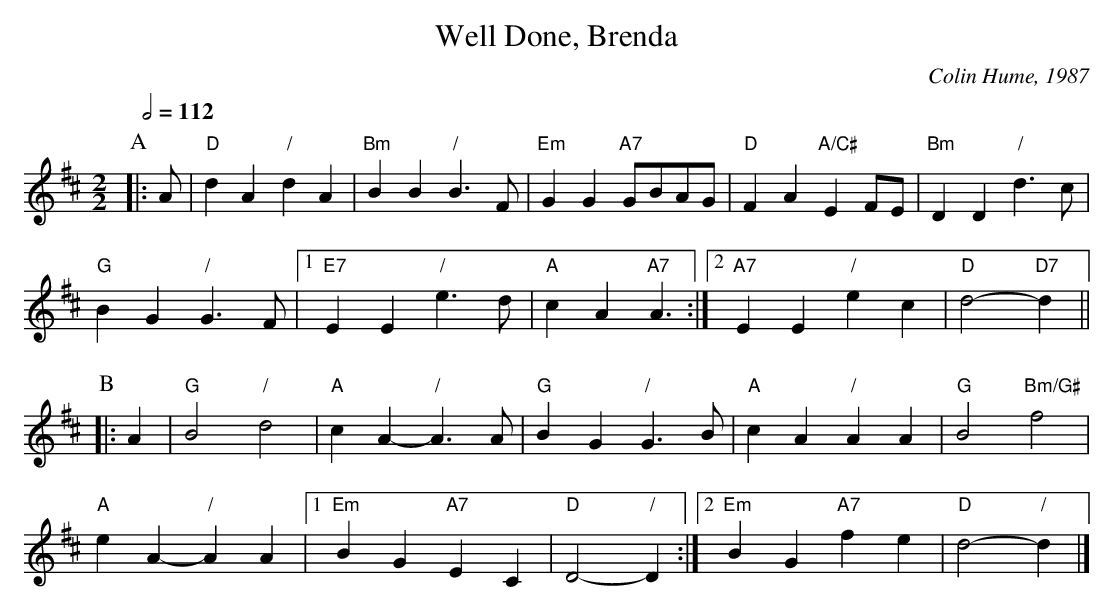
X:1
T:Well Done, Brenda
C:Colin Hume, 1987
L:1/4
M:2/2
Q:1/2=112
K:D
P:A
|: A/ | "D"dA "/"dA | "Bm"BB "/"B3/F/ | "Em"GG "A7"G/B/A/G/ | "D"FA "A/C#"EF/E/ | "Bm"DD "/"d3/c/ |
"G"BG "/"G3/F/ |1 "E7"EE "/"e3/d/ | "A"cA "A7"A3/ :|2 "A7"EE "/"ec | "D"d2- "D7"d ||
P:B
|: A | "G"B2 "/"d2 | "A"cA- "/"A3/A/ | "G"BG "/"G3/B/ | "A"cA "/"AA | "G"B2 "Bm/G#"f2 |
"A"eA- "/"AA |1 "Em"BG "A7"EC | "D"D2- "/"D :|2 "Em"BG "A7"fe | "D"d2- "/"d |]
